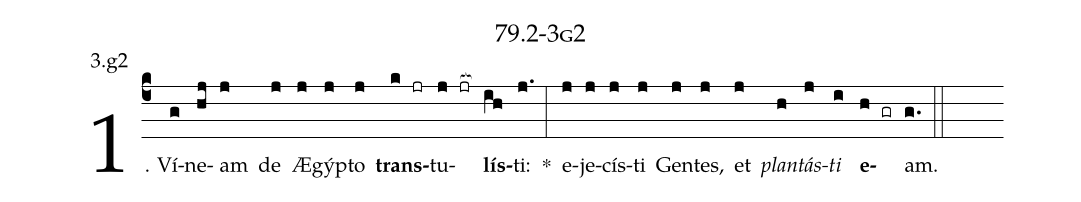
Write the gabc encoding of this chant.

name: 79.2-3g2;
annotation: 3.g2;
%%
(c4)1. Ví(g)ne(hj)am(j) de(j) Æ(j)gýp(j)to(j) <b>trans</b>(k jr)tu(j jr[ocb:1{])<b>lís</b>(ih[ocb:0}])ti:(j.) *(:) e(j)je(j)cís(j)ti(j) Gen(j)tes,(j) et(j) <i>plan</i>(h)<i>tás</i>(j)<i>ti</i>(i) <b>e</b>(h gr)am.(g.) (::)


%E(j) u(h) o(j) u(i) a(h) e.(g.) (::)
